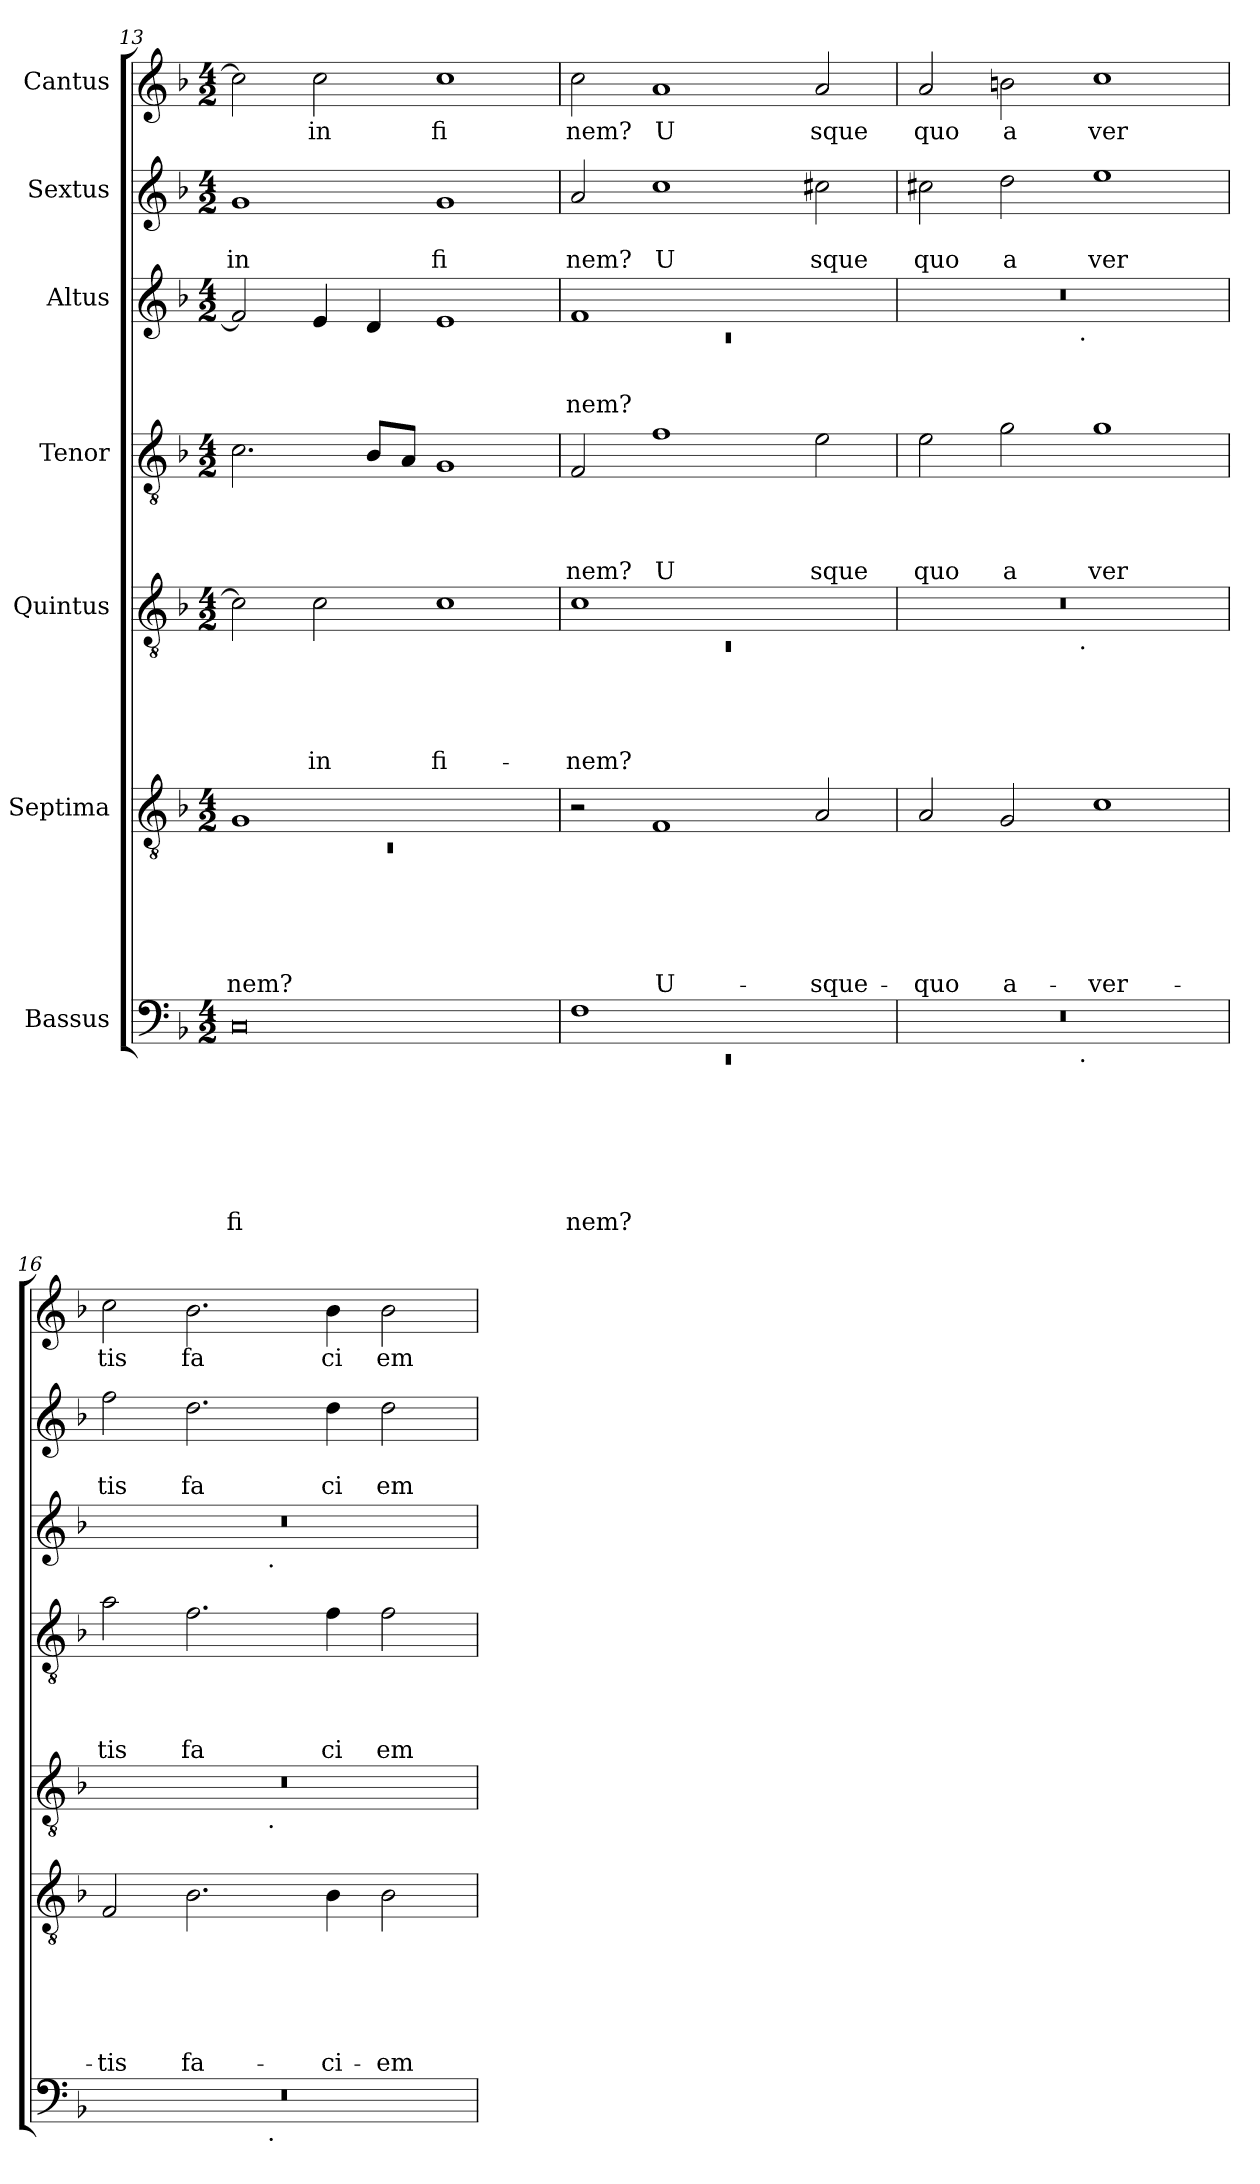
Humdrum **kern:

**kern	**text	**text	**text	**text	**text	**text	**text	**kern	**text	**text	**text	**text	**text	**text	**kern	**text	**text	**text	**text	**text	**kern	**text	**text	**text	**text	**kern	**text	**text	**text	**kern	**text	**text	**kern	**text
*part7	*part7	*part7	*part7	*part7	*part7	*part7	*part7	*part6	*part6	*part6	*part6	*part6	*part6	*part6	*part5	*part5	*part5	*part5	*part5	*part5	*part4	*part4	*part4	*part4	*part4	*part3	*part3	*part3	*part3	*part2	*part2	*part2	*part1	*part1
*staff7	*staff7	*staff7	*staff7	*staff7	*staff7	*staff7	*staff7	*staff6	*staff6	*staff6	*staff6	*staff6	*staff6	*staff6	*staff5	*staff5	*staff5	*staff5	*staff5	*staff5	*staff4	*staff4	*staff4	*staff4	*staff4	*staff3	*staff3	*staff3	*staff3	*staff2	*staff2	*staff2	*staff1	*staff1
*I"Bassus	*	*	*	*	*	*	*	*I"Septima	*	*	*	*	*	*	*I"Quintus	*	*	*	*	*	*I"Tenor	*	*	*	*	*I"Altus	*	*	*	*I"Sextus	*	*	*I"Cantus	*
*clefF4	*	*	*	*	*	*	*	*clefGv2	*	*	*	*	*	*	*clefGv2	*	*	*	*	*	*clefGv2	*	*	*	*	*clefG2	*	*	*	*clefG2	*	*	*clefG2	*
*ITrd-3c-5	*	*	*	*	*	*	*	*	*	*	*	*	*	*	*ITrd-3c-5	*	*	*	*	*	*ITrd-3c-5	*	*	*	*	*ITrd-3c-5	*	*	*	*ITrd-3c-5	*	*	*ITrd-3c-5	*
*k[b-e-]	*	*	*	*	*	*	*	*k[b-]	*	*	*	*	*	*	*k[b-e-]	*	*	*	*	*	*k[b-e-]	*	*	*	*	*k[b-e-]	*	*	*	*k[b-e-]	*	*	*k[b-e-]	*
*B-:	*	*	*	*	*	*	*	*F:	*	*	*	*	*	*	*B-:	*	*	*	*	*	*B-:	*	*	*	*	*B-:	*	*	*	*B-:	*	*	*B-:	*
*M4/2	*	*	*	*	*	*	*	*M4/2	*	*	*	*	*	*	*M4/2	*	*	*	*	*	*M4/2	*	*	*	*	*M4/2	*	*	*	*M4/2	*	*	*M4/2	*
=13	=13	=13	=13	=13	=13	=13	=13	=13	=13	=13	=13	=13	=13	=13	=13	=13	=13	=13	=13	=13	=13	=13	=13	=13	=13	=13	=13	=13	=13	=13	=13	=13	=13	=13
*	*	*	*	*	*	*	*	*^	*	*	*	*	*	*	*	*	*	*	*	*	*	*	*	*	*	*	*	*	*	*	*	*	*	*
!	!	!	!	!	!	!	!LO:LY:b	!	!LO:N:vis=1	!	!	!	!	!	!LO:LY:b	!	!	!	!	!	!	!	!	!	!	!	!	!	!	!	!	!	!LO:LY:b	!	!
0F	.	.	.	.	.	.	fi	1G	0rC	.	.	.	.	.	-nem?	2f\]	.	.	.	.	.	2.f\	.	.	.	.	2b-/]	.	.	.	1cc	.	in	2ff\]	.
!	!	!	!	!	!	!	!	!	!	!	!	!	!	!	!	!	!	!	!	!	!LO:LY:b	!	!	!	!	!	!	!	!	!	!	!	!	!	!LO:LY:b
.	.	.	.	.	.	.	.	.	.	.	.	.	.	.	.	2f\	.	.	.	.	in	.	.	.	.	.	4a/	.	.	.	.	.	.	2ff\	in
.	.	.	.	.	.	.	.	.	.	.	.	.	.	.	.	.	.	.	.	.	.	8e-/L	.	.	.	.	4g/	.	.	.	.	.	.	.	.
.	.	.	.	.	.	.	.	.	.	.	.	.	.	.	.	.	.	.	.	.	.	8d/J	.	.	.	.	.	.	.	.	.	.	.	.	.
!	!	!	!	!	!	!	!	!	!	!	!	!	!	!	!	!	!	!	!	!	!LO:LY:b	!	!	!	!	!	!	!	!	!	!	!	!LO:LY:b	!	!LO:LY:b
.	.	.	.	.	.	.	.	1ryy	.	.	.	.	.	.	.	1f	.	.	.	.	fi-	1c	.	.	.	.	1a	.	.	.	1cc	.	fi	1ff	fi
*	*	*	*	*	*	*	*	*v	*v	*	*	*	*	*	*	*	*	*	*	*	*	*	*	*	*	*	*	*	*	*	*	*	*	*	*
!!LO:PB:g=z
=14	=14	=14	=14	=14	=14	=14	=14	=14	=14	=14	=14	=14	=14	=14	=14	=14	=14	=14	=14	=14	=14	=14	=14	=14	=14	=14	=14	=14	=14	=14	=14	=14	=14	=14
*^	*	*	*	*	*	*	*	*	*	*	*	*	*	*	*^	*	*	*	*	*	*	*	*	*	*	*^	*	*	*	*	*	*	*	*
!	!LO:N:vis=1	!	!	!	!	!	!	!LO:LY:b	!	!	!	!	!	!	!	!	!LO:N:vis=1	!	!	!	!	!LO:LY:b	!	!	!	!	!LO:LY:b	!	!LO:N:vis=1	!	!	!LO:LY:b	!	!	!LO:LY:b	!	!LO:LY:b
1B-	0rEE	.	.	.	.	.	.	nem?	2r	.	.	.	.	.	.	1f	0rC	.	.	.	.	-nem?	2B-/	.	.	.	-nem?	1b-	0rc	.	.	-nem?	2dd/	.	nem?	2ff\	nem?
!	!	!	!	!	!	!	!	!	!	!	!	!	!	!	!LO:LY:b	!	!	!	!	!	!	!	!	!	!	!	!LO:LY:b	!	!	!	!	!	!	!	!LO:LY:b	!	!LO:LY:b
.	.	.	.	.	.	.	.	.	1F	.	.	.	.	.	U-	.	.	.	.	.	.	.	1b-	.	.	.	U	.	.	.	.	.	1ff	.	U	1dd	U
1ryy	.	.	.	.	.	.	.	.	.	.	.	.	.	.	.	1ryy	.	.	.	.	.	.	.	.	.	.	.	1ryy	.	.	.	.	.	.	.	.	.
!	!	!	!	!	!	!	!	!	!	!	!	!	!	!	!LO:LY:b	!	!	!	!	!	!	!	!	!	!	!	!LO:LY:b	!	!	!	!	!	!	!	!LO:LY:b	!	!LO:LY:b
.	.	.	.	.	.	.	.	.	2A/	.	.	.	.	.	-sque-	.	.	.	.	.	.	.	2a\	.	.	.	sque	.	.	.	.	.	2ff#X\	.	sque	2dd/	sque
=15	=15	=15	=15	=15	=15	=15	=15	=15	=15	=15	=15	=15	=15	=15	=15	=15	=15	=15	=15	=15	=15	=15	=15	=15	=15	=15	=15	=15	=15	=15	=15	=15	=15	=15	=15	=15	=15
!	!	!	!	!	!	!	!	!	!	!	!	!	!	!	!LO:LY:b	!	!	!	!	!	!	!	!	!	!	!	!LO:LY:b	!	!	!	!	!	!	!	!LO:LY:b	!	!LO:LY:b
0r	2ryy	.	.	.	.	.	.	.	2A/	.	.	.	.	.	-quo	0r	2ryy	.	.	.	.	.	2a\	.	.	.	quo	0r	2ryy	.	.	.	2ff#X\	.	quo	2dd/	quo
!	!	!	!	!	!	!	!	!	!	!	!	!	!	!	!LO:LY:b	!	!	!	!	!	!	!	!	!	!	!	!LO:LY:b	!	!	!	!	!	!	!	!LO:LY:b	!	!LO:LY:b
.	4...ryy	.	.	.	.	.	.	.	2G/	.	.	.	.	.	a-	.	4...ryy	.	.	.	.	.	2cc\	.	.	.	a	.	4...ryy	.	.	.	2gg\	.	a	2een\	a
!	!	!	!	!	!	!	!	!	!	!	!	!	!	!	!	!	!	!	!	!	!	!	!	!	!	!	!	!	!LO:TX:b:t=.	!	!	!	!	!	!	!	!
!	!	!	!	!	!	!	!	!	!	!	!	!	!	!	!	!	!LO:TX:b:t=.	!	!	!	!	!	!	!	!	!	!	!	!	!	!	!	!	!	!	!	!
!	!LO:TX:b:t=.	!	!	!	!	!	!	!	!	!	!	!	!	!	!	!	!	!	!	!	!	!	!	!	!	!	!	!	!	!	!	!	!	!	!	!	!
.	1ryy	.	.	.	.	.	.	.	.	.	.	.	.	.	.	.	1ryy	.	.	.	.	.	.	.	.	.	.	.	1ryy	.	.	.	.	.	.	.	.
!	!	!	!	!	!	!	!	!	!	!	!	!	!	!	!LO:LY:b	!	!	!	!	!	!	!	!	!	!	!	!LO:LY:b	!	!	!	!	!	!	!	!LO:LY:b	!	!LO:LY:b
.	.	.	.	.	.	.	.	.	1c	.	.	.	.	.	-ver-	.	.	.	.	.	.	.	1cc	.	.	.	ver	.	.	.	.	.	1aa	.	ver	1ff	ver
.	32ryy	.	.	.	.	.	.	.	.	.	.	.	.	.	.	.	32ryy	.	.	.	.	.	.	.	.	.	.	.	32ryy	.	.	.	.	.	.	.	.
=16	=16	=16	=16	=16	=16	=16	=16	=16	=16	=16	=16	=16	=16	=16	=16	=16	=16	=16	=16	=16	=16	=16	=16	=16	=16	=16	=16	=16	=16	=16	=16	=16	=16	=16	=16	=16	=16
!	!	!	!	!	!	!	!	!	!	!	!	!	!	!	!LO:LY:b	!	!	!	!	!	!	!	!	!	!	!	!LO:LY:b	!	!	!	!	!	!	!	!LO:LY:b	!	!LO:LY:b
0r	2ryy	.	.	.	.	.	.	.	2F/	.	.	.	.	.	-tis	0r	2ryy	.	.	.	.	.	2dd\	.	.	.	tis	0r	2ryy	.	.	.	2bb-\	.	tis	2ff\	tis
!	!	!	!	!	!	!	!	!	!	!	!	!	!	!	!LO:LY:b	!	!	!	!	!	!	!	!	!	!	!	!LO:LY:b	!	!	!	!	!	!	!	!LO:LY:b	!	!LO:LY:b
.	4...ryy	.	.	.	.	.	.	.	2.B-\	.	.	.	.	.	fa-	.	4...ryy	.	.	.	.	.	2.b-\	.	.	.	fa	.	4...ryy	.	.	.	2.gg\	.	fa	2.ee-\	fa
!	!	!	!	!	!	!	!	!	!	!	!	!	!	!	!	!	!	!	!	!	!	!	!	!	!	!	!	!	!LO:TX:b:t=.	!	!	!	!	!	!	!	!
!	!	!	!	!	!	!	!	!	!	!	!	!	!	!	!	!	!LO:TX:b:t=.	!	!	!	!	!	!	!	!	!	!	!	!	!	!	!	!	!	!	!	!
!	!LO:TX:b:t=.	!	!	!	!	!	!	!	!	!	!	!	!	!	!	!	!	!	!	!	!	!	!	!	!	!	!	!	!	!	!	!	!	!	!	!	!
.	1ryy	.	.	.	.	.	.	.	.	.	.	.	.	.	.	.	1ryy	.	.	.	.	.	.	.	.	.	.	.	1ryy	.	.	.	.	.	.	.	.
!	!	!	!	!	!	!	!	!	!	!	!	!	!	!	!LO:LY:b	!	!	!	!	!	!	!	!	!	!	!	!LO:LY:b	!	!	!	!	!	!	!	!LO:LY:b	!	!LO:LY:b
.	.	.	.	.	.	.	.	.	4B-\	.	.	.	.	.	-ci-	.	.	.	.	.	.	.	4b-\	.	.	.	ci	.	.	.	.	.	4gg\	.	ci	4ee-\	ci
!	!	!	!	!	!	!	!	!	!	!	!	!	!	!	!LO:LY:b	!	!	!	!	!	!	!	!	!	!	!	!LO:LY:b	!	!	!	!	!	!	!	!LO:LY:b	!	!LO:LY:b
.	.	.	.	.	.	.	.	.	2B-\	.	.	.	.	.	-em	.	.	.	.	.	.	.	2b-\	.	.	.	em	.	.	.	.	.	2gg\	.	em	2ee-\	em
.	32ryy	.	.	.	.	.	.	.	.	.	.	.	.	.	.	.	32ryy	.	.	.	.	.	.	.	.	.	.	.	32ryy	.	.	.	.	.	.	.	.
*v	*v	*	*	*	*	*	*	*	*	*	*	*	*	*	*	*v	*v	*	*	*	*	*	*	*	*	*	*	*v	*v	*	*	*	*	*	*	*	*
=	=	=	=	=	=	=	=	=	=	=	=	=	=	=	=	=	=	=	=	=	=	=	=	=	=	=	=	=	=	=	=	=	=	=
*-	*-	*-	*-	*-	*-	*-	*-	*-	*-	*-	*-	*-	*-	*-	*-	*-	*-	*-	*-	*-	*-	*-	*-	*-	*-	*-	*-	*-	*-	*-	*-	*-	*-	*-
